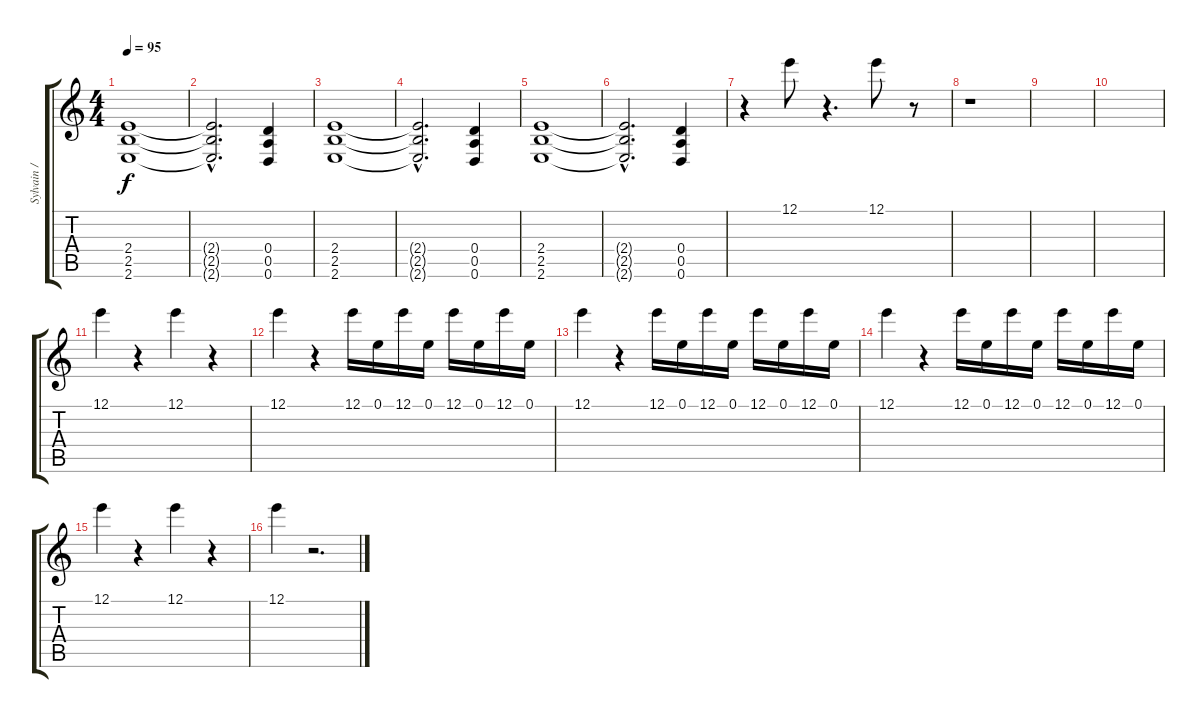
\track ("Sylvain / guitar 1" "Sylvain / ") {instrument electricguitarclean}
\staff {score tabs}
\tuning (E4 B3 G3 D3 A2 D2) {hide}
\ts (4 4)
\tempo 95
\clef g2
\ks c
(2.4 2.5 2.6).1{dy f} |
(2.4{hac t} 2.5{hac t} 2.6{hac t}).2{d} (0.4 0.5 0.6).4 |
(2.4 2.5 2.6).1{volume 14 instrument distortionguitar} |
(2.4{hac t} 2.5{hac t} 2.6{hac t}).2{d} (0.4 0.5 0.6).4 |
(2.4 2.5 2.6).1 |
(2.4{hac t} 2.5{hac t} 2.6{hac t}).2{d} (0.4 0.5 0.6).4 |
r.4 12.1.8 r.4{d} 12.1.8 r.8 |
r.1 |
|
|
12.1.4{instrument distortionguitar} r.4 12.1.4 r.4 |
12.1.4 r.4 12.1.16 0.1.16 12.1.16 0.1.16 12.1.16 0.1.16 12.1.16 0.1.16 |
12.1.4 r.4 12.1.16 0.1.16 12.1.16 0.1.16 12.1.16 0.1.16 12.1.16 0.1.16 |
12.1.4 r.4 12.1.16 0.1.16 12.1.16 0.1.16 12.1.16 0.1.16 12.1.16 0.1.16 |
12.1.4{instrument distortionguitar} r.4 12.1.4 r.4 |
12.1.4{instrument distortionguitar} r.2{d}
